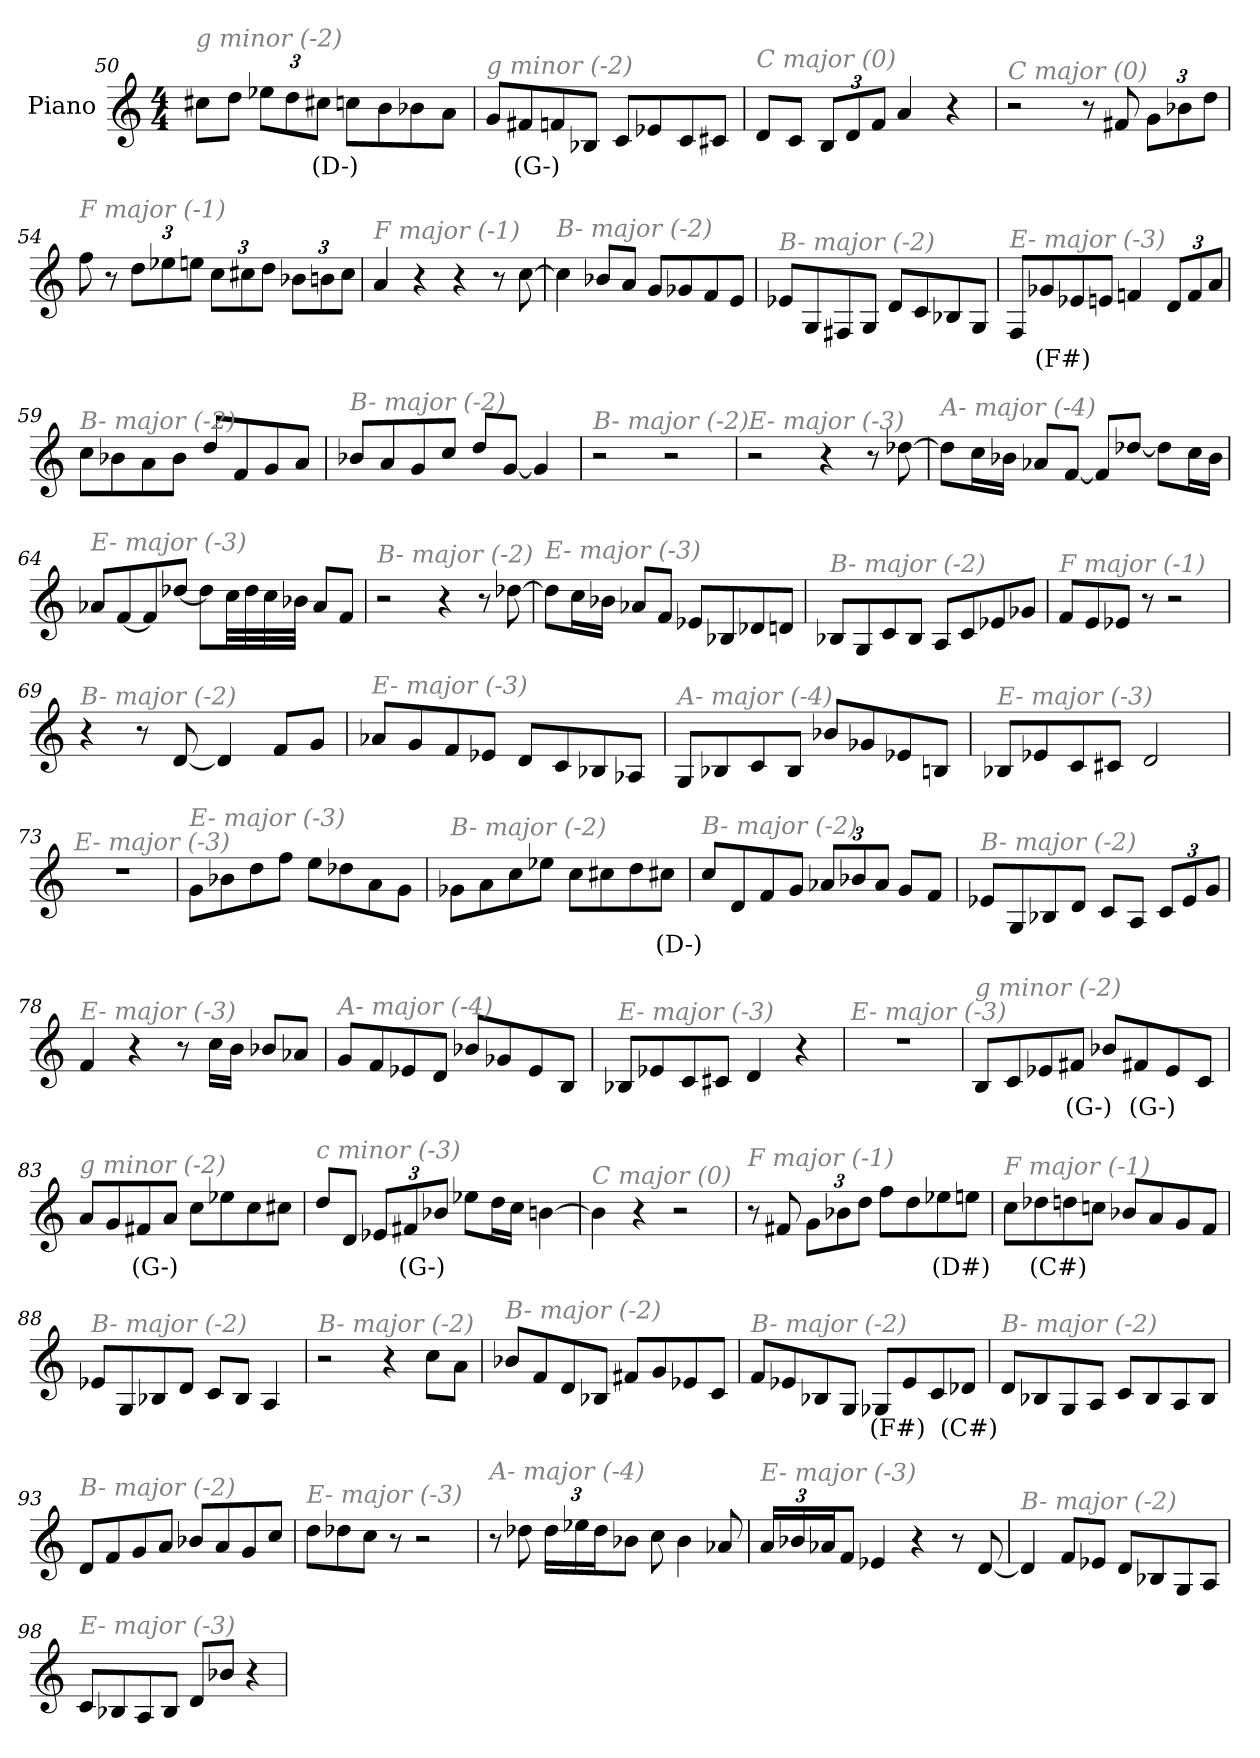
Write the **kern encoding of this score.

**kern	**text
*part1	*part1
*staff1	*staff1
*I"Piano	*
*I'Pno	*
*clefG2	*
*k[]	*
*M4/4	*
=50	=50
!LO:TX:i:color=#808080:t=g minor (-2)	!
8cc#X\L	.
8dd\J	.
*Xbrackettup	*
12ee-X\L	.
12dd\	.
12cc#Xi\J	(D-)
8ccn\L	.
8b\	.
8b-X\	.
8a\J	.
=51	=51
!LO:TX:i:color=#808080:t=g minor (-2)	!
8g/L	.
8f#Xi/	(G-)
8f/	.
8B-X/J	.
8c/L	.
8e-X/	.
8c/	.
8c#X/J	.
!!LO:LB:g=z
=52	=52
!LO:TX:i:color=#808080:t=C major (0)	!
8d/L	.
8c/J	.
12B/L	.
12d/	.
12f/J	.
4a/	.
4r	.
=53	=53
!LO:TX:i:color=#808080:t=C major (0)	!
2r	.
8r	.
8f#X/	.
12g\L	.
12b-X\	.
12dd\J	.
=54	=54
!LO:TX:i:color=#808080:t=F major (-1)	!
8ff\	.
8r	.
12dd\L	.
12ee-X\	.
12een\J	.
12cc\L	.
12cc#X\	.
12dd\J	.
12b-X\L	.
12bn\	.
12cc#\J	.
=55	=55
!LO:TX:i:color=#808080:t=F major (-1)	!
4a/	.
4r	.
4r	.
8r	.
[8cc\	.
!!LO:LB:g=z
=56	=56
!LO:TX:i:color=#808080:t=B- major (-2)	!
4cc\]	.
8b-X/L	.
8a/J	.
8g/L	.
8g-X/	.
8f/	.
8e/J	.
=57	=57
!LO:TX:i:color=#808080:t=B- major (-2)	!
8e-X/L	.
8G/	.
8F#X/	.
8G/J	.
8d/L	.
8c/	.
8B-X/	.
8G/J	.
=58	=58
!LO:TX:i:color=#808080:t=E- major (-3)	!
8F/L	.
8g-Xi/	(F#)
8e-X/	.
8en/J	.
4fn/	.
12d/L	.
12f/	.
12a/J	.
=59	=59
!LO:TX:i:color=#808080:t=B- major (-2)	!
8cc\L	.
8b-X\	.
8a\	.
8b-\J	.
8dd/L	.
8f/	.
8g/	.
8a/J	.
!!LO:LB:g=z
=60	=60
!LO:TX:i:color=#808080:t=B- major (-2)	!
8b-X/L	.
8a/	.
8g/	.
8cc/J	.
8dd/L	.
[8g/J	.
4g/]	.
=61	=61
!LO:TX:i:color=#808080:t=B- major (-2)	!
2r	.
2r	.
=62	=62
!LO:TX:i:color=#808080:t=E- major (-3)	!
2r	.
4r	.
8r	.
[8dd-X\	.
=63	=63
!LO:TX:i:color=#808080:t=A- major (-4)	!
8dd-\L]	.
16cc\L	.
16b-X\JJ	.
8a-X/L	.
[8f/J	.
8f/L]	.
[8dd-X/J	.
8dd-\L]	.
16cc\L	.
16b-\JJ	.
!!LO:LB:g=z
=64	=64
!LO:TX:i:color=#808080:t=E- major (-3)	!
8a-X/L	.
[8f/	.
8f/]	.
[8dd-X/J	.
8dd-\L]	.
32cc\LL	.
32dd-\	.
32cc\	.
32b-X\JJJ	.
8a-/L	.
8f/J	.
=65	=65
!LO:TX:i:color=#808080:t=B- major (-2)	!
2r	.
4r	.
8r	.
[8dd-X\	.
=66	=66
!LO:TX:i:color=#808080:t=E- major (-3)	!
8dd-\L]	.
16cc\L	.
16b-X\JJ	.
8a-X/L	.
8f/J	.
8e-X/L	.
8B-X/	.
8d-X/	.
8dn/J	.
=67	=67
!LO:TX:i:color=#808080:t=B- major (-2)	!
8B-X/L	.
8G/	.
8c/	.
8B-/J	.
8A/L	.
8c/	.
8e-X/	.
8g-X/J	.
!!LO:LB:g=z
=68	=68
!LO:TX:i:color=#808080:t=F major (-1)	!
8f/L	.
8e/	.
8e-X/J	.
8r	.
2r	.
=69	=69
!LO:TX:i:color=#808080:t=B- major (-2)	!
4r	.
8r	.
[8d/	.
4d/]	.
8f/L	.
8g/J	.
=70	=70
!LO:TX:i:color=#808080:t=E- major (-3)	!
8a-X/L	.
8g/	.
8f/	.
8e-X/J	.
8d/L	.
8c/	.
8B-X/	.
8A-X/J	.
=71	=71
!LO:TX:i:color=#808080:t=A- major (-4)	!
8G/L	.
8B-X/	.
8c/	.
8B-/J	.
8b-X/L	.
8g-X/	.
8e-X/	.
8Bn/J	.
=72	=72
!LO:TX:i:color=#808080:t=E- major (-3)	!
8B-X/L	.
8e-X/	.
8c/	.
8c#X/J	.
2d/	.
!!LO:LB:g=z
=73	=73
!LO:TX:i:color=#808080:t=E- major (-3)	!
1r	.
=74	=74
!LO:TX:i:color=#808080:t=E- major (-3)	!
8g\L	.
8b-X\	.
8dd\	.
8ff\J	.
8ee\L	.
8dd-X\	.
8a\	.
8g\J	.
=75	=75
!LO:TX:i:color=#808080:t=B- major (-2)	!
8g-X\L	.
8a\	.
8cc\	.
8ee-X\J	.
8cc\L	.
8cc#X\	.
8dd\	.
8cc#Xi\J	(D-)
=76	=76
!LO:TX:i:color=#808080:t=B- major (-2)	!
8cc/L	.
8d/	.
8f/	.
8g/J	.
12a-X/L	.
12b-X/	.
12a-/J	.
8g/L	.
8f/J	.
!!LO:LB:g=z
=77	=77
!LO:TX:i:color=#808080:t=B- major (-2)	!
8e-X/L	.
8G/	.
8B-X/	.
8d/J	.
8c/L	.
8A/J	.
12c/L	.
12e-/	.
12g/J	.
=78	=78
!LO:TX:i:color=#808080:t=E- major (-3)	!
4f/	.
4r	.
8r	.
16cc\LL	.
16b\JJ	.
8b-X/L	.
8a-X/J	.
=79	=79
!LO:TX:i:color=#808080:t=A- major (-4)	!
8g/L	.
8f/	.
8e-X/	.
8d/J	.
8b-X/L	.
8g-X/	.
8e-/	.
8B/J	.
=80	=80
!LO:TX:i:color=#808080:t=E- major (-3)	!
8B-X/L	.
8e-X/	.
8c/	.
8c#X/J	.
4d/	.
4r	.
!!LO:LB:g=z
=81	=81
!LO:TX:i:color=#808080:t=E- major (-3)	!
1r	.
=82	=82
!LO:TX:i:color=#808080:t=g minor (-2)	!
8B/L	.
8c/	.
8e-X/	.
8f#Xi/J	(G-)
8b-X/L	.
8f#Xi/	(G-)
8e-/	.
8c/J	.
=83	=83
!LO:TX:i:color=#808080:t=g minor (-2)	!
8a/L	.
8g/	.
8f#Xi/	(G-)
8a/J	.
8cc\L	.
8ee-X\	.
8cc\	.
8cc#X\J	.
!!LO:LB:g=z
=84	=84
!LO:TX:i:color=#808080:t=c minor (-3)	!
8dd/L	.
8d/J	.
12e-X/L	.
12f#Xi/	(G-)
12b-X/J	.
8ee-X\L	.
16dd\L	.
16cc\JJ	.
[4bn\	.
=85	=85
!LO:TX:i:color=#808080:t=C major (0)	!
4b\]	.
4r	.
2r	.
=86	=86
!LO:TX:i:color=#808080:t=F major (-1)	!
8r	.
8f#X/	.
12g\L	.
12b-X\	.
12dd\J	.
8ff\L	.
8dd\	.
8ee-Xi\	(D#)
8ee\J	.
=87	=87
!LO:TX:i:color=#808080:t=F major (-1)	!
8cc\L	.
8dd-Xi\	(C#)
8dd\	.
8ccn\J	.
8b-X/L	.
8a/	.
8g/	.
8f/J	.
!!LO:PB:g=z
=88	=88
!LO:TX:i:color=#808080:t=B- major (-2)	!
8e-X/L	.
8G/	.
8B-X/	.
8d/J	.
8c/L	.
8B-/J	.
4A/	.
=89	=89
!LO:TX:i:color=#808080:t=B- major (-2)	!
2r	.
4r	.
8cc\L	.
8a\J	.
=90	=90
!LO:TX:i:color=#808080:t=B- major (-2)	!
8b-X/L	.
8f/	.
8d/	.
8B-X/J	.
8f#X/L	.
8g/	.
8e-X/	.
8c/J	.
=91	=91
!LO:TX:i:color=#808080:t=B- major (-2)	!
8f/L	.
8e-X/	.
8B-X/	.
8G/J	.
8G-Xi/L	(F#)
8e-/	.
8c/	.
8d-Xi/J	(C#)
!!LO:LB:g=z
=92	=92
!LO:TX:i:color=#808080:t=B- major (-2)	!
8d/L	.
8B-X/	.
8G/	.
8A/J	.
8c/L	.
8B-/	.
8A/	.
8B-/J	.
=93	=93
!LO:TX:i:color=#808080:t=B- major (-2)	!
8d/L	.
8f/	.
8g/	.
8a/J	.
8b-X/L	.
8a/	.
8g/	.
8cc/J	.
=94	=94
!LO:TX:i:color=#808080:t=E- major (-3)	!
8dd\L	.
8dd-X\	.
8cc\J	.
8r	.
2r	.
=95	=95
!LO:TX:i:color=#808080:t=A- major (-4)	!
8r	.
8dd-X\	.
24dd-\LL	.
24ee-X\	.
24dd-\J	.
8b-X\J	.
8cc\	.
4b-\	.
8a-X/	.
!!LO:LB:g=z
=96	=96
!LO:TX:i:color=#808080:t=E- major (-3)	!
24a/LL	.
24b-X/	.
24a-X/J	.
8f/J	.
4e-X/	.
4r	.
8r	.
[8d/	.
=97	=97
!LO:TX:i:color=#808080:t=B- major (-2)	!
4d/]	.
8f/L	.
8e-X/J	.
8d/L	.
8B-X/	.
8G/	.
8A/J	.
=98	=98
!LO:TX:i:color=#808080:t=E- major (-3)	!
8c/L	.
8B-X/	.
8A/	.
8B-/J	.
8d/L	.
8b-X/J	.
4r	.
=	=
*-	*-
